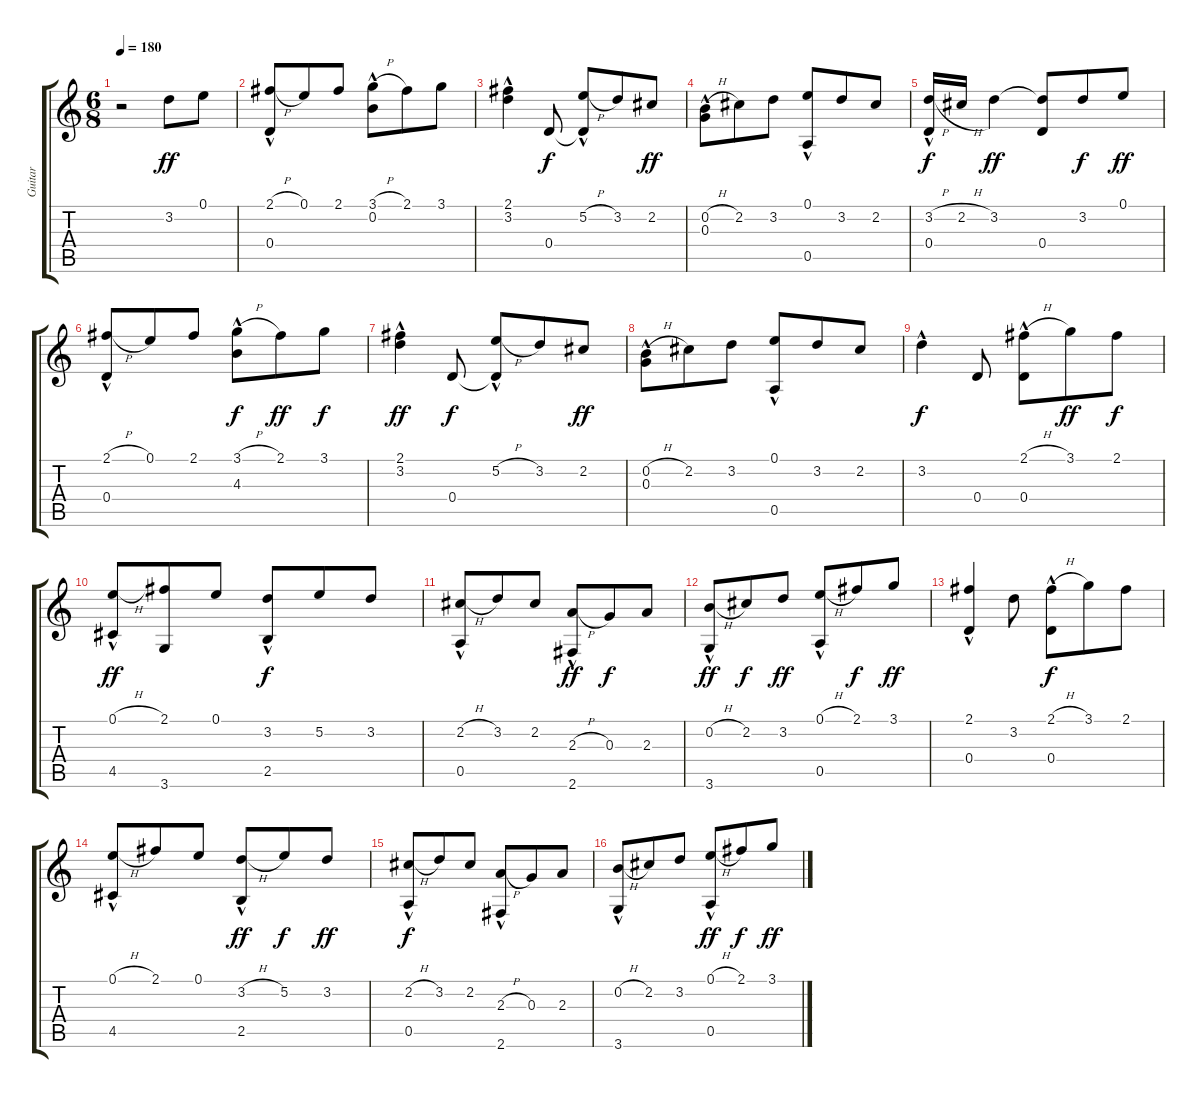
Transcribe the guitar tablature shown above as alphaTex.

\track ("Guitar" "Guitar") {instrument acousticguitarnylon}
\staff {score tabs}
\tuning (E4 B3 G3 D3 A2 E2) {hide}
\ts (6 8)
\tempo 180
\clef g2
\ks c
r.2{dy ff instrument acousticguitarnylon} 3.2.8 0.1.8 |
(2.1{h} 0.4{hac}).8 0.1.8 2.1.8 (3.1{h} 0.2{hac}).8 2.1.8 3.1.8 |
(2.1{hac} 3.2{hac}).4 0.4.8{dy f} (5.2{h} 0.4{hac t}).8 3.2.8 2.2.8{dy ff} |
(0.2{h} 0.3{hac}).8 2.2.8 3.2.8 (0.1 0.5{hac}).8 3.2.8 2.2.8 |
(3.2{h} 0.4{hac}).16{dy f} 2.2{h}.16 3.2.4{dy ff} (3.2{t} 0.4).8 3.2.8{dy f} 0.1.8{dy ff} |
(2.1{h} 0.4{hac}).8 0.1.8 2.1.8 (3.1{h} 4.3{hac}).8{dy f} 2.1.8{dy ff} 3.1.8{dy f} |
(2.1{hac} 3.2{hac}).4{dy ff} 0.4.8{dy f} (5.2{h} 0.4{hac t}).8 3.2.8 2.2.8{dy ff} |
(0.2{h} 0.3{hac}).8 2.2.8 3.2.8 (0.1 0.5{hac}).8 3.2.8 2.2.8 |
3.2{hac}.4{dy f} 0.4.8 (2.1{h} 0.4{hac}).8 3.1.8{dy ff} 2.1.8{dy f} |
(0.1{h} 4.5{hac}).8{dy ff} (2.1 3.6).8 0.1.8 (3.2 2.5{hac}).8{dy f} 5.2.8 3.2.8 |
(2.2{h} 0.5{hac}).8 3.2.8 2.2.8 (2.3{h} 2.6{hac}).8{dy ff} 0.3.8{dy f} 2.3.8 |
(0.2{h} 3.6{hac}).8{dy ff} 2.2.8{dy f} 3.2.8{dy ff} (0.1{h} 0.5{hac}).8 2.1.8{dy f} 3.1.8{dy ff} |
(2.1 0.4{hac}).4 3.2.8 (2.1{h} 0.4{hac}).8{dy f} 3.1.8 2.1.8 |
(0.1{h} 4.5{hac}).8 2.1.8 0.1.8 (3.2{h} 2.5{hac}).8{dy ff} 5.2.8{dy f} 3.2.8{dy ff} |
(2.2{h} 0.5{hac}).8{dy f} 3.2.8 2.2.8 (2.3{h} 2.6{hac}).8 0.3.8 2.3.8 |
(0.2{h} 3.6{hac}).8 2.2.8 3.2.8 (0.1{h} 0.5{hac}).8{dy ff} 2.1.8{dy f} 3.1.8{dy ff}
